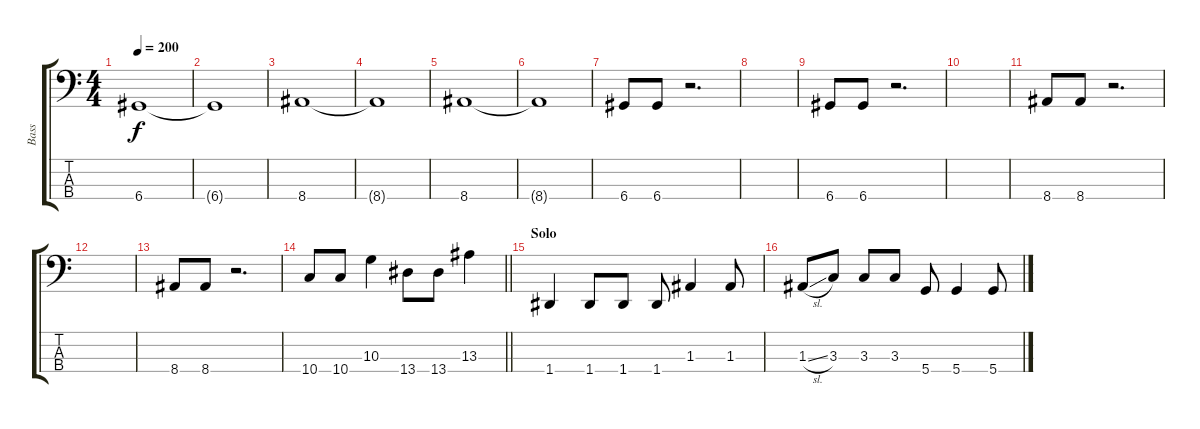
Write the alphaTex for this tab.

\track ("Bass" "Bass") {instrument electricbasspick}
\staff {score tabs}
\tuning (G2 D2 A1 D1) {hide}
\ts (4 4)
\tempo 200
\clef f4
\ks c
6.4.1{dy f} |
6.4{t}.1 |
8.4.1 |
8.4{t}.1 |
8.4.1 |
8.4{t}.1 |
6.4.8 6.4.8 r.2{d} |
|
6.4.8 6.4.8 r.2{d} |
|
8.4.8 8.4.8 r.2{d} |
|
8.4.8 8.4.8 r.2{d} |
\barLineRight lightlight
10.4.8 10.4.8 10.3.4 13.4.8 13.4.8 13.3.4 |
\section ("" "Solo")
1.4.4 1.4.8 1.4.8 1.4.8 1.3.4 1.3.8 |
1.3{sl}.8 3.3.8 3.3.8 3.3.8 5.4.8 5.4.4 5.4.8
